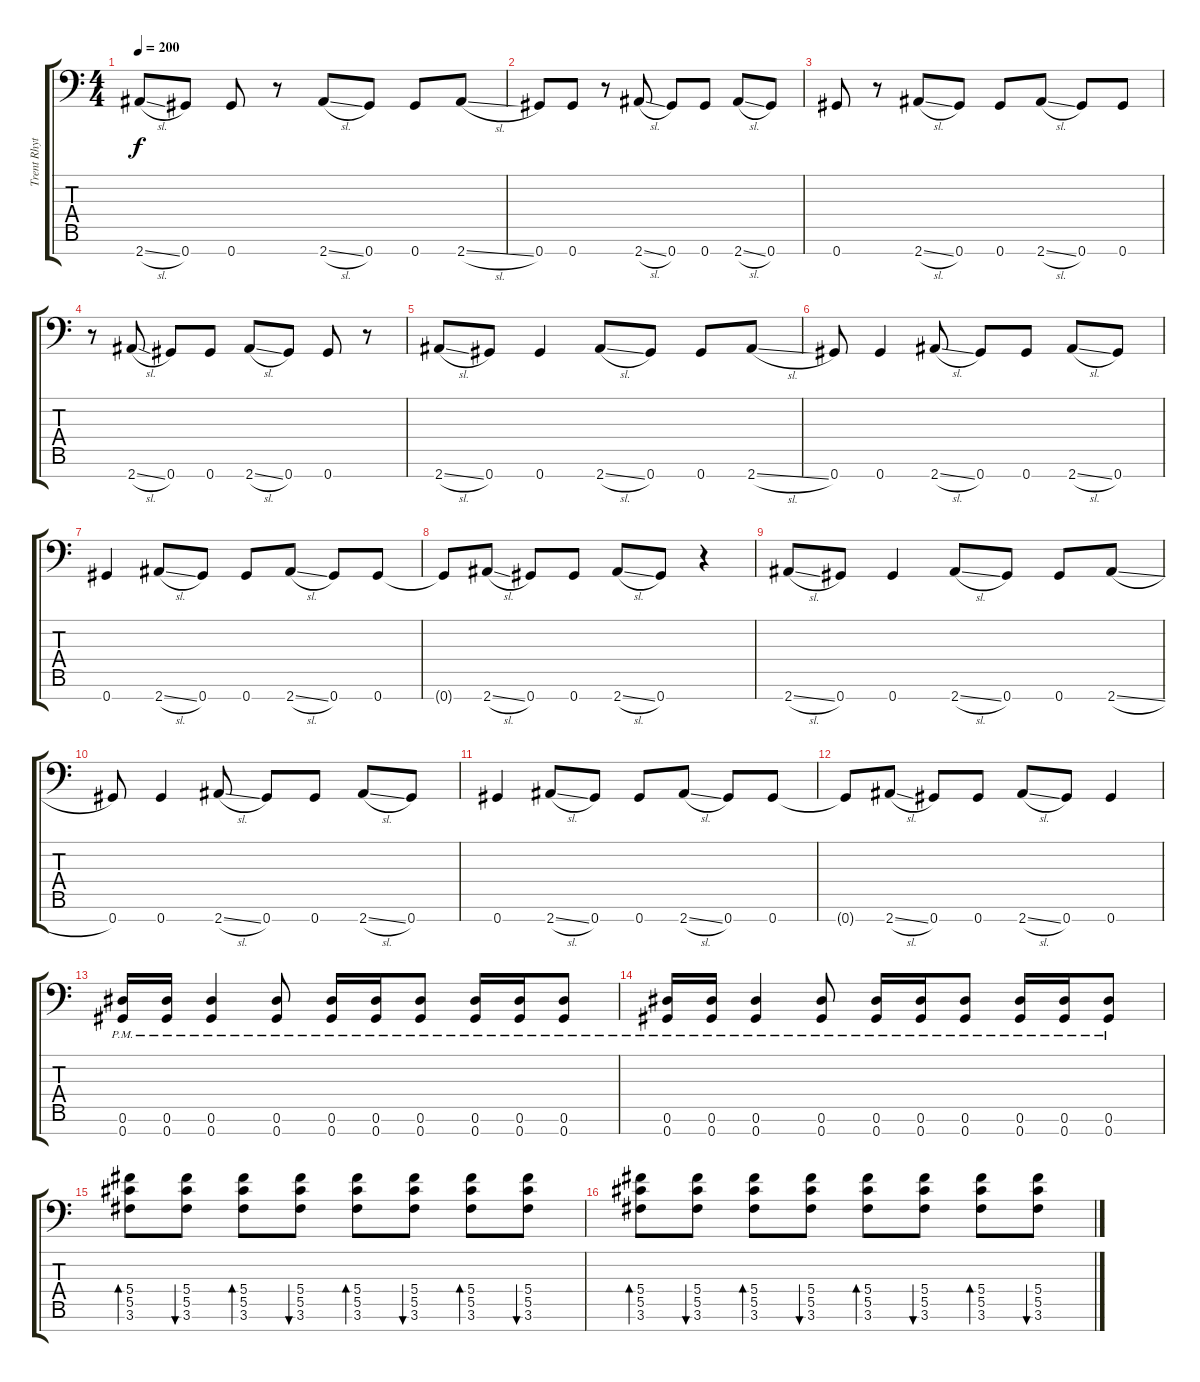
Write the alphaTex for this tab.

\track ("Trent Rhytm" "Trent Rhyt") {instrument overdrivenguitar}
\staff {score tabs}
\tuning (Eb4 Bb3 Gb3 Db3 Ab2 Eb2 Ab1) {hide}
\ts (4 4)
\tempo 200
\clef f4
\ks c
2.7{sl}.8{dy f} 0.7.8 0.7.8 r.8 2.7{sl}.8 0.7.8 0.7.8 2.7{sl}.8 |
0.7.8 0.7.8 r.8 2.7{sl}.8 0.7.8 0.7.8 2.7{sl}.8 0.7.8 |
0.7.8 r.8 2.7{sl}.8 0.7.8 0.7.8 2.7{sl}.8 0.7.8 0.7.8 |
r.8 2.7{sl}.8 0.7.8 0.7.8 2.7{sl}.8 0.7.8 0.7.8 r.8 |
2.7{sl}.8 0.7.8 0.7.4 2.7{sl}.8 0.7.8 0.7.8 2.7{sl}.8 |
0.7.8 0.7.4 2.7{sl}.8 0.7.8 0.7.8 2.7{sl}.8 0.7.8 |
0.7.4 2.7{sl}.8 0.7.8 0.7.8 2.7{sl}.8 0.7.8 0.7.8 |
0.7{t}.8 2.7{sl}.8 0.7.8 0.7.8 2.7{sl}.8 0.7.8 r.4 |
2.7{sl}.8 0.7.8 0.7.4 2.7{sl}.8 0.7.8 0.7.8 2.7{sl}.8 |
0.7.8 0.7.4 2.7{sl}.8 0.7.8 0.7.8 2.7{sl}.8 0.7.8 |
0.7.4 2.7{sl}.8 0.7.8 0.7.8 2.7{sl}.8 0.7.8 0.7.8 |
0.7{t}.8 2.7{sl}.8 0.7.8 0.7.8 2.7{sl}.8 0.7.8 0.7.4 |
(0.6{pm} 0.7{pm}).16{volume 15} (0.6{pm} 0.7{pm}).16 (0.6{pm} 0.7{pm}).4 (0.6{pm} 0.7{pm}).8 (0.6{pm} 0.7{pm}).16 (0.6{pm} 0.7{pm}).16 (0.6{pm} 0.7{pm}).8 (0.6{pm} 0.7{pm}).16 (0.6{pm} 0.7{pm}).16 (0.6{pm} 0.7{pm}).8 |
(0.6{pm} 0.7{pm}).16 (0.6{pm} 0.7{pm}).16 (0.6{pm} 0.7{pm}).4 (0.6{pm} 0.7{pm}).8 (0.6{pm} 0.7{pm}).16 (0.6{pm} 0.7{pm}).16 (0.6{pm} 0.7{pm}).8 (0.6{pm} 0.7{pm}).16 (0.6{pm} 0.7{pm}).16 (0.6{pm} 0.7{pm}).8 |
(5.4 5.5 3.6).8{bd 60 volume 13} (5.4 5.5 3.6).8{bu 60} (5.4 5.5 3.6).8{bd 60} (5.4 5.5 3.6).8{bu 60} (5.4 5.5 3.6).8{bd 60} (5.4 5.5 3.6).8{bu 60} (5.4 5.5 3.6).8{bd 60} (5.4 5.5 3.6).8{bu 60} |
(5.4 5.5 3.6).8{bd 60} (5.4 5.5 3.6).8{bu 60} (5.4 5.5 3.6).8{bd 60} (5.4 5.5 3.6).8{bu 60} (5.4 5.5 3.6).8{bd 60} (5.4 5.5 3.6).8{bu 60} (5.4 5.5 3.6).8{bd 60} (5.4 5.5 3.6).8{bu 60}
